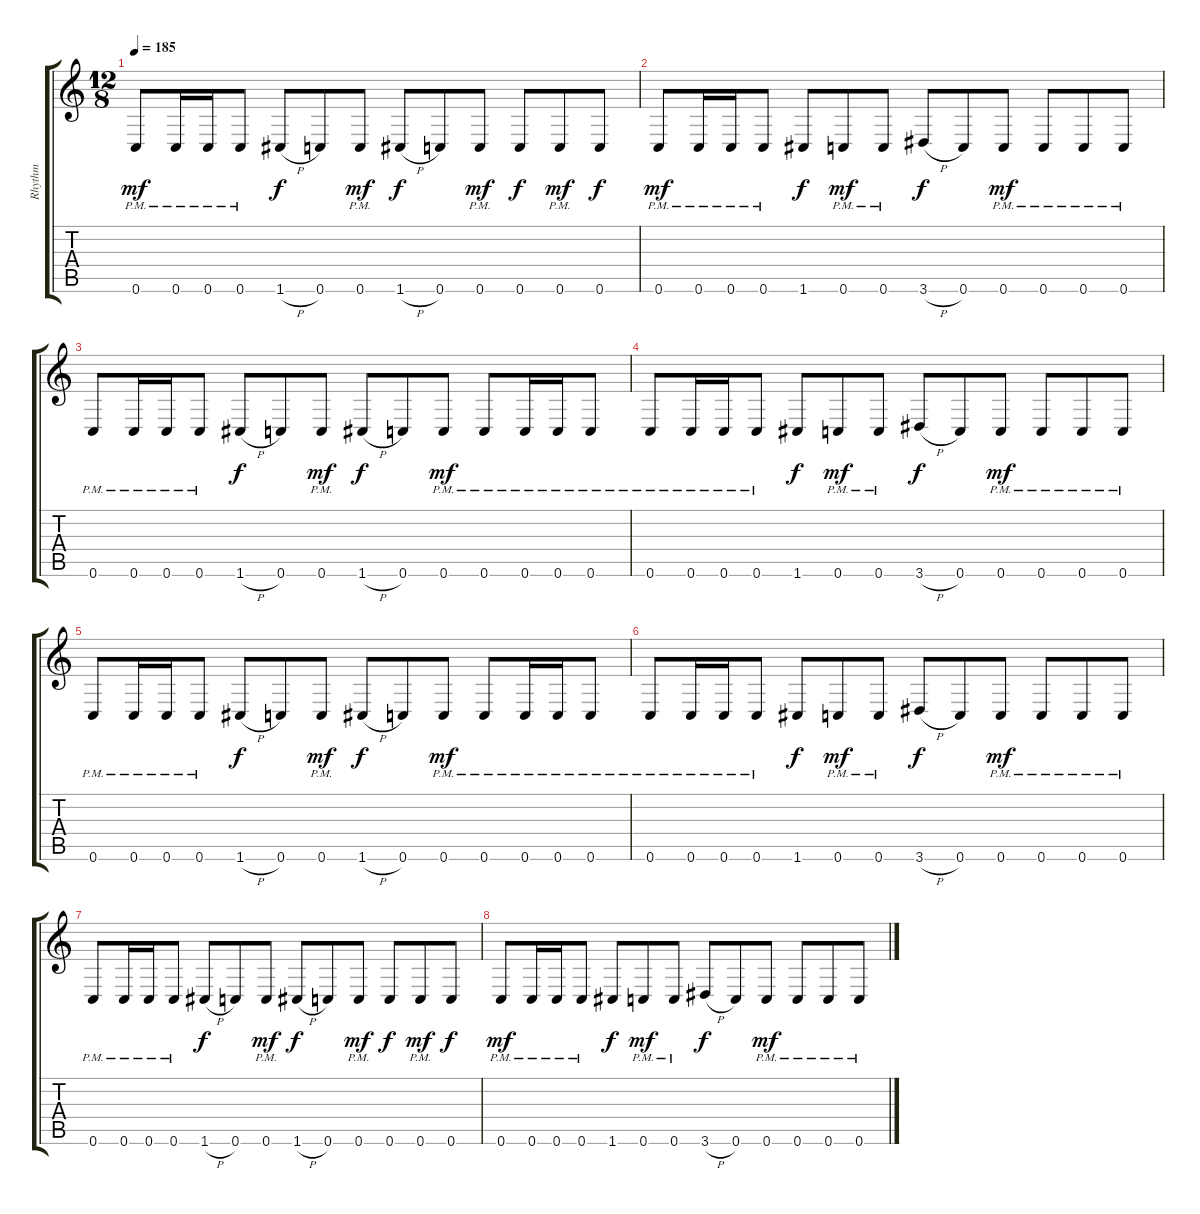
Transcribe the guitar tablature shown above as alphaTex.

\track ("Rhythm" "Rhythm") {instrument overdrivenguitar}
\staff {score tabs}
\tuning (D4 A3 F3 C3 G2 C2) {hide}
\ts (12 8)
\tempo 185
\clef g2
\ks c
0.6{pm}.8{dy mf} 0.6{pm}.16 0.6{pm}.16 0.6{pm}.8 1.6{h}.8{dy f} 0.6.8 0.6{pm}.8{dy mf} 1.6{h}.8{dy f} 0.6.8 0.6{pm}.8{dy mf} 0.6.8{dy f} 0.6{pm}.8{dy mf} 0.6.8{dy f} |
0.6{pm}.8{dy mf} 0.6{pm}.16 0.6{pm}.16 0.6{pm}.8 1.6.8{dy f} 0.6{pm}.8{dy mf} 0.6{pm}.8 3.6{h}.8{dy f} 0.6.8 0.6{pm}.8{dy mf} 0.6{pm}.8 0.6{pm}.8 0.6{pm}.8 |
0.6{pm}.8 0.6{pm}.16 0.6{pm}.16 0.6{pm}.8 1.6{h}.8{dy f} 0.6.8 0.6{pm}.8{dy mf} 1.6{h}.8{dy f} 0.6.8 0.6{pm}.8{dy mf} 0.6{pm}.8 0.6{pm}.16 0.6{pm}.16 0.6{pm}.8 |
0.6{pm}.8 0.6{pm}.16 0.6{pm}.16 0.6{pm}.8 1.6.8{dy f} 0.6{pm}.8{dy mf} 0.6{pm}.8 3.6{h}.8{dy f} 0.6.8 0.6{pm}.8{dy mf} 0.6{pm}.8 0.6{pm}.8 0.6{pm}.8 |
0.6{pm}.8 0.6{pm}.16 0.6{pm}.16 0.6{pm}.8 1.6{h}.8{dy f} 0.6.8 0.6{pm}.8{dy mf} 1.6{h}.8{dy f} 0.6.8 0.6{pm}.8{dy mf} 0.6{pm}.8 0.6{pm}.16 0.6{pm}.16 0.6{pm}.8 |
0.6{pm}.8 0.6{pm}.16 0.6{pm}.16 0.6{pm}.8 1.6.8{dy f} 0.6{pm}.8{dy mf} 0.6{pm}.8 3.6{h}.8{dy f} 0.6.8 0.6{pm}.8{dy mf} 0.6{pm}.8 0.6{pm}.8 0.6{pm}.8 |
0.6{pm}.8 0.6{pm}.16 0.6{pm}.16 0.6{pm}.8 1.6{h}.8{dy f} 0.6.8 0.6{pm}.8{dy mf} 1.6{h}.8{dy f} 0.6.8 0.6{pm}.8{dy mf} 0.6.8{dy f} 0.6{pm}.8{dy mf} 0.6.8{dy f} |
0.6{pm}.8{dy mf} 0.6{pm}.16 0.6{pm}.16 0.6{pm}.8 1.6.8{dy f} 0.6{pm}.8{dy mf} 0.6{pm}.8 3.6{h}.8{dy f} 0.6.8 0.6{pm}.8{dy mf} 0.6{pm}.8 0.6{pm}.8 0.6{pm}.8
